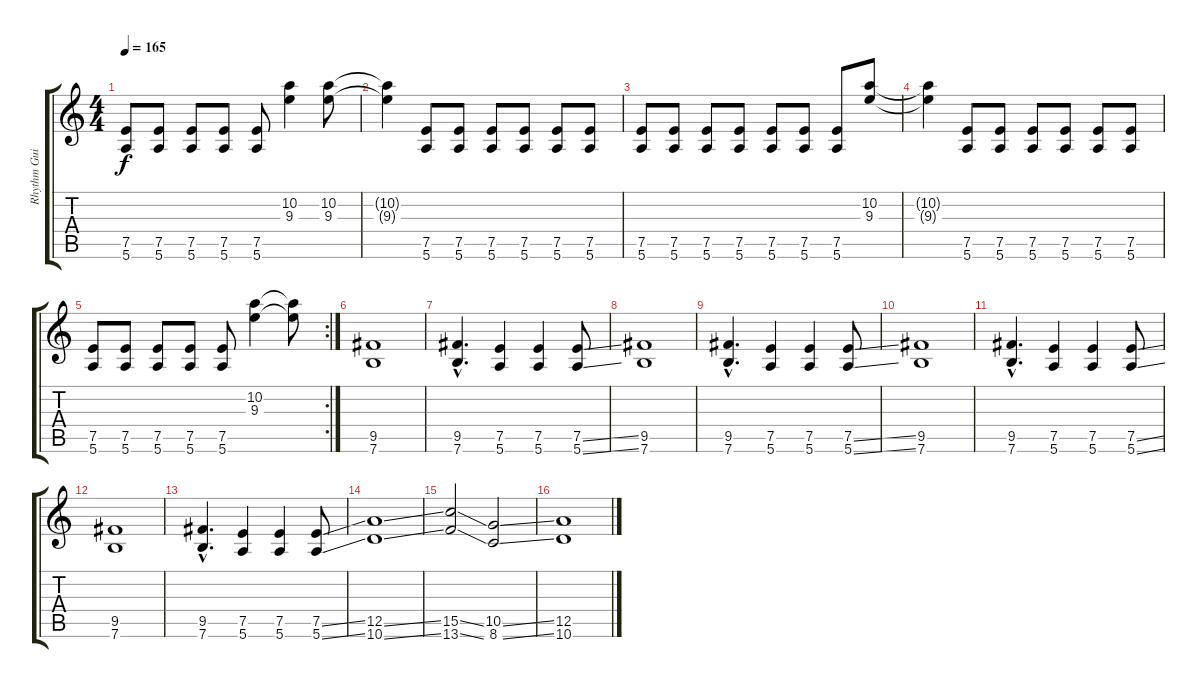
\track ("Rhythm Guitar" "Rhythm Gui") {instrument distortionguitar}
\staff {score tabs}
\tuning (E4 B3 G3 D3 A2 E2) {hide}
\ts (4 4)
\tempo 165
\clef g2
\ks c
(7.5 5.6).8{dy f} (7.5 5.6).8 (7.5 5.6).8 (7.5 5.6).8 (7.5 5.6).8 (10.2 9.3).4{instrument distortionguitar} (10.2 9.3).8 |
(10.2{t} 9.3{t}).4 (7.5 5.6).8{instrument electricguitarmuted} (7.5 5.6).8 (7.5 5.6).8 (7.5 5.6).8 (7.5 5.6).8 (7.5 5.6).8 |
(7.5 5.6).8 (7.5 5.6).8 (7.5 5.6).8 (7.5 5.6).8 (7.5 5.6).8 (7.5 5.6).8 (7.5 5.6).8 (10.2 9.3).8{instrument distortionguitar} |
(10.2{t} 9.3{t}).4 (7.5 5.6).8{instrument electricguitarmuted} (7.5 5.6).8 (7.5 5.6).8 (7.5 5.6).8 (7.5 5.6).8 (7.5 5.6).8 |
\rc 2
(7.5 5.6).8 (7.5 5.6).8 (7.5 5.6).8 (7.5 5.6).8 (7.5 5.6).8 (10.2 9.3).4{instrument distortionguitar} (10.2{t} 9.3{t}).8 |
(9.5 7.6).1 |
(9.5{hac} 7.6{hac}).4{d} (7.5 5.6).4 (7.5 5.6).4 (7.5{ss} 5.6{ss}).8 |
(9.5 7.6).1 |
(9.5{hac} 7.6{hac}).4{d} (7.5 5.6).4 (7.5 5.6).4 (7.5{ss} 5.6{ss}).8 |
(9.5 7.6).1 |
(9.5{hac} 7.6{hac}).4{d} (7.5 5.6).4 (7.5 5.6).4 (7.5{ss} 5.6{ss}).8 |
(9.5 7.6).1 |
(9.5{hac} 7.6{hac}).4{d} (7.5 5.6).4 (7.5 5.6).4 (7.5{ss} 5.6{ss}).8 |
(12.5{ss} 10.6{ss}).1 |
(15.5{ss} 13.6{ss}).2 (10.5{ss} 8.6{ss}).2 |
(12.5{ss} 10.6{ss}).1
